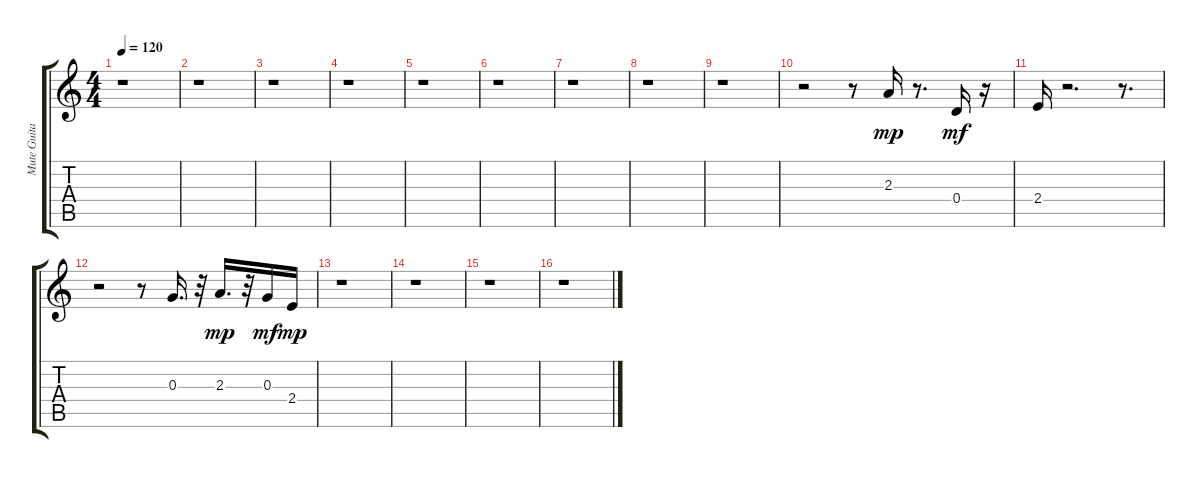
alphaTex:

\track ("Mute Guitar" "Mute Guita") {instrument electricguitarmuted}
\staff {score tabs}
\tuning (E4 B3 G3 D3 A2 E2) {hide}
\ts (4 4)
\tempo 120
\clef g2
\ks c
r.1{dy mf} |
r.1 |
r.1 |
r.1 |
r.1 |
r.1 |
r.1 |
r.1 |
r.1 |
r.2 r.8 2.3.16{dy mp} r.8{d} 0.4.16{dy mf} r.16 |
2.4.16 r.2{d} r.8{d} |
r.2 r.8 0.3.16{d} r.32 2.3.16{d dy mp} r.32 0.3.16{dy mf} 2.4.16{dy mp} |
r.1 |
r.1 |
r.1 |
r.1
